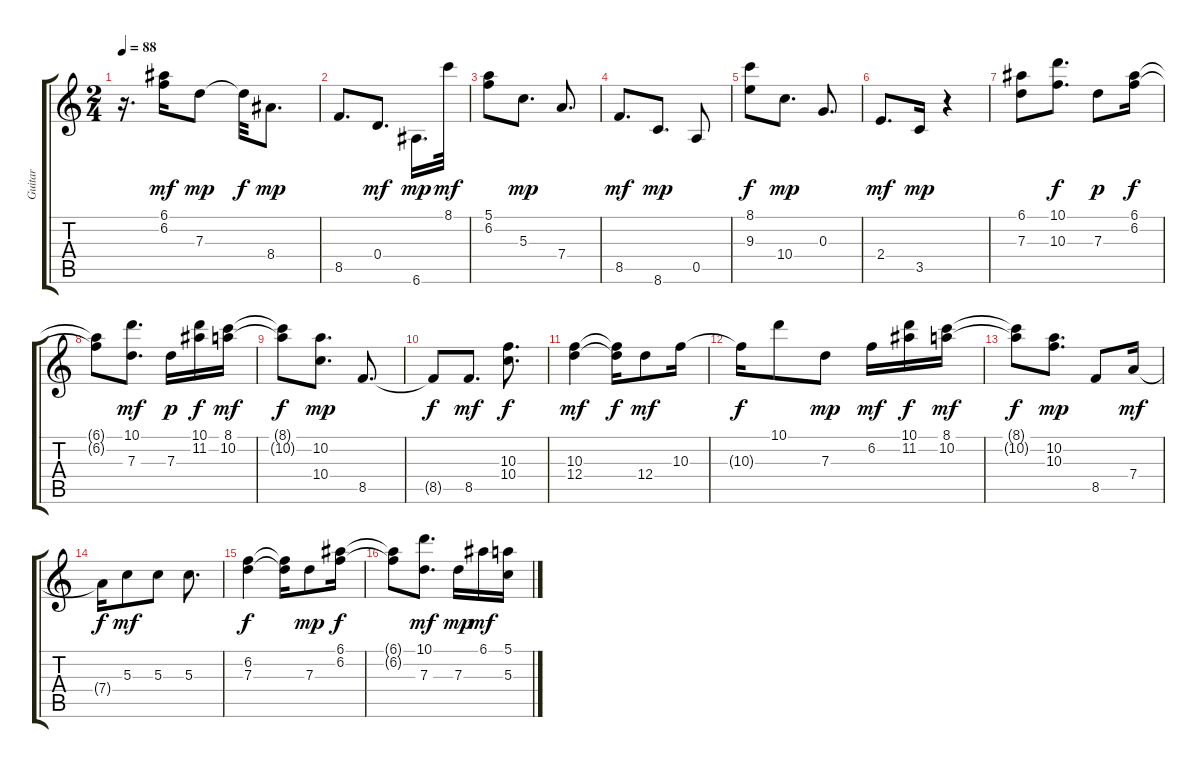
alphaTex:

\track ("Guitar" "Guitar") {instrument acousticguitarnylon}
\staff {score tabs}
\tuning (E4 B3 G3 D3 A2 E2) {hide}
\ts (2 4)
\tempo 88
\clef g2
\ks c
r.16{d dy mp} (6.1 6.2).16{dy mf} 7.3.8{dy mp} 7.3{t}.32{dy f} 8.4.8{d dy mp} |
8.5.8{d} 0.4.8{d dy mf} 6.6.16{d dy mp} 8.1.32{dy mf} |
(5.1 6.2).8 5.3.8{d dy mp} 7.4.8{d} |
8.5.8{d dy mf} 8.6.8{d dy mp} 0.5.8 |
(8.1 9.3).8{dy f} 10.4.8{d dy mp} 0.3.8{d} |
2.4.8{d dy mf} 3.5.16{dy mp} r.4 |
(6.1 7.3).8 (10.1 10.3).8{d dy f} 7.3.8{dy p} (6.1 6.2).16{dy f} |
(6.1{t} 6.2{t}).8 (10.1 7.3).8{d dy mf} 7.3.16{dy p} (10.1 11.2).16{dy f} (8.1 10.2).16{dy mf} |
(8.1{t} 10.2{t}).8{dy f} (10.2 10.4).8{d dy mp} 8.5.8{d} |
8.5{t}.8{dy f} 8.5.8{d dy mf} (10.3 10.4).8{d dy f} |
(10.3 12.4).4{dy mf} (10.3{t} 12.4{t}).16{dy f} 12.4.8{dy mf} 10.3.16 |
10.3{t}.16{dy f} 10.1.8 7.3.8{dy mp} 6.2.16{dy mf} (10.1 11.2).16{dy f} (8.1 10.2).16{dy mf} |
(8.1{t} 10.2{t}).8{dy f} (10.2 10.3).8{d dy mp} 8.5.8 7.4.16{dy mf} |
7.4{t}.16{dy f} 5.3.8{dy mf} 5.3.8 5.3.8{d} |
(6.2 7.3).4{dy f} (6.2{t} 7.3{t}).16 7.3.8{dy mp} (6.1 6.2).16{dy f} |
(6.1{t} 6.2{t}).8 (10.1 7.3).8{d dy mf} 7.3.16{dy mp} 6.1.16{dy mf} (5.1 5.3).16
